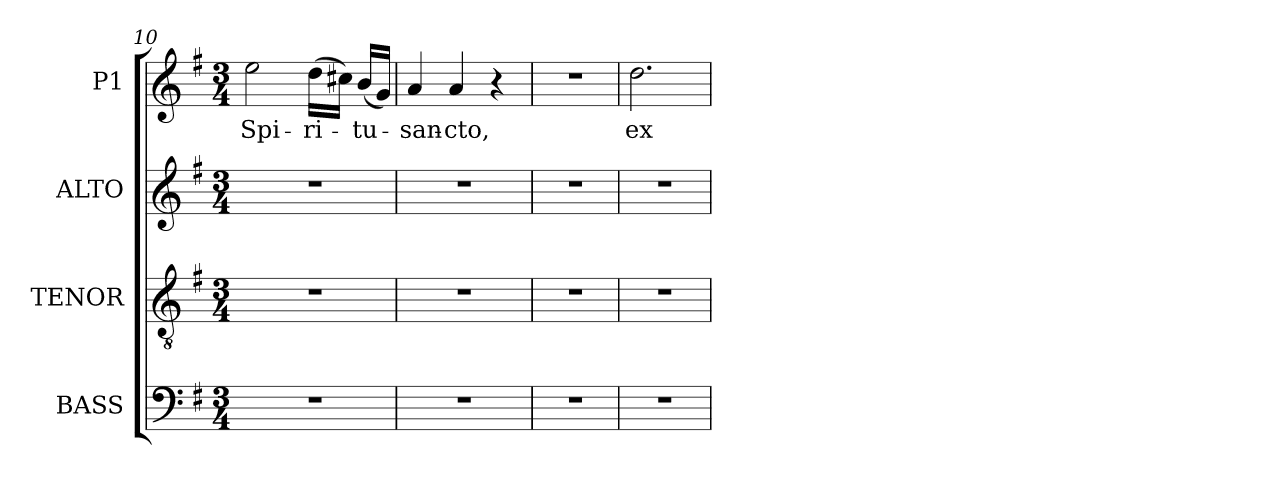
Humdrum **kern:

**kern	**kern	**kern	**kern	**text
*part4	*part3	*part2	*part1	*part1
*staff4	*staff3	*staff2	*staff1	*staff1
*I"BASS	*I"TENOR	*I"ALTO	*I"P1	*
*clefF4	*clefGv2	*clefG2	*clefG2	*
*	*ITrd7c12	*	*	*
*k[f#]	*k[f#]	*k[f#]	*k[f#]	*
*G:	*G:	*G:	*G:	*
*M3/4	*M3/4	*M3/4	*M3/4	*
=10	=10	=10	=10	=10
!LO:N:vis=1	!LO:N:vis=1	!LO:N:vis=1	!	!
!	!	!	!	!LO:LY:b:color=#000000
2.r	2.r	2.r	2eei\	Spi-
!	!	!	!	!LO:LY:b:color=#000000
.	.	.	(16ddi\LL	-ri-
.	.	.	16cc#Xi\JJ)	.
!	!	!	!	!LO:LY:b:color=#000000
.	.	.	(16bi/LL	-tu-
.	.	.	16gi/JJ)	.
=11	=11	=11	=11	=11
!LO:N:vis=1	!LO:N:vis=1	!LO:N:vis=1	!	!
!	!	!	!	!LO:LY:b:color=#000000
2.r	2.r	2.r	4ai/	-san-
!	!	!	!	!LO:LY:b:color=#000000
.	.	.	4ai/	-cto,
.	.	.	4r	.
=12	=12	=12	=12	=12
!LO:N:vis=1	!LO:N:vis=1	!LO:N:vis=1	!LO:N:vis=1	!
2.r	2.r	2.r	2.r	.
!!LO:LB:g=z
=13	=13	=13	=13	=13
!LO:N:vis=1	!LO:N:vis=1	!LO:N:vis=1	!	!
!	!	!	!	!LO:LY:b:color=#000000
2.r	2.r	2.r	2.ddi\	ex
=	=	=	=	=
*-	*-	*-	*-	*-
